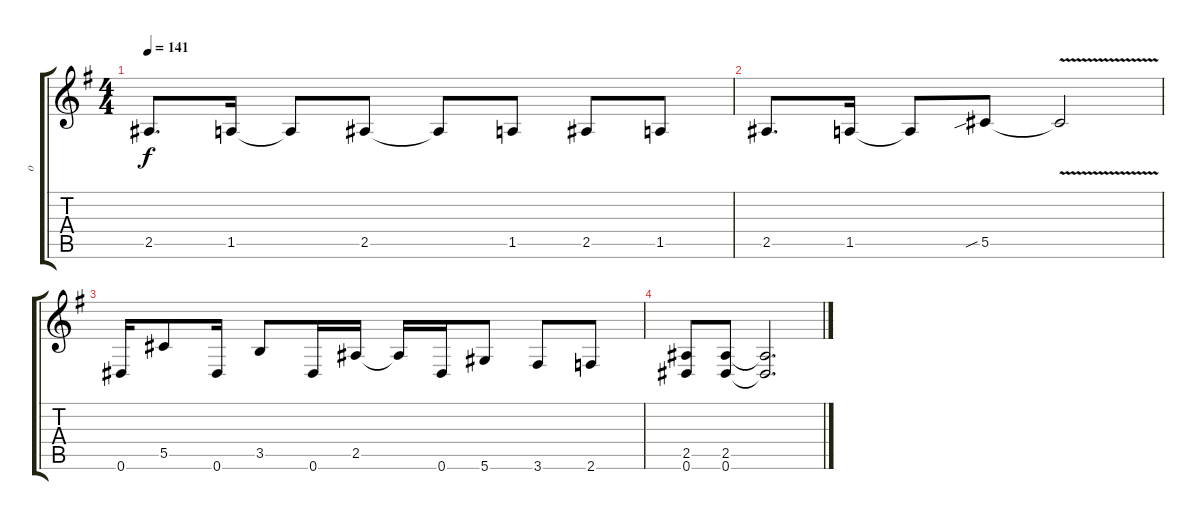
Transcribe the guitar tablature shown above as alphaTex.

\track ("o" "o") {instrument overdrivenguitar}
\staff {score tabs}
\tuning (Eb4 Bb3 Gb3 Db3 Ab2 Eb2) {hide}
\ts (4 4)
\tempo 141
\clef g2
\ks g
2.5.8{d dy f} 1.5.16 1.5{t}.8 2.5.8 2.5{t}.8 1.5.8 2.5.8 1.5.8 |
2.5.8{d} 1.5.16 1.5{t}.8 5.5{sib}.8 5.5{v t}.2 |
0.6.16 5.5.8 0.6.16 3.5.8 0.6.16 2.5.16 2.5{t}.16 0.6.16 5.6.8 3.6.8 2.6.8 |
(2.5 0.6).8 (2.5 0.6).8 (2.5{t} 0.6{t}).2{d}
